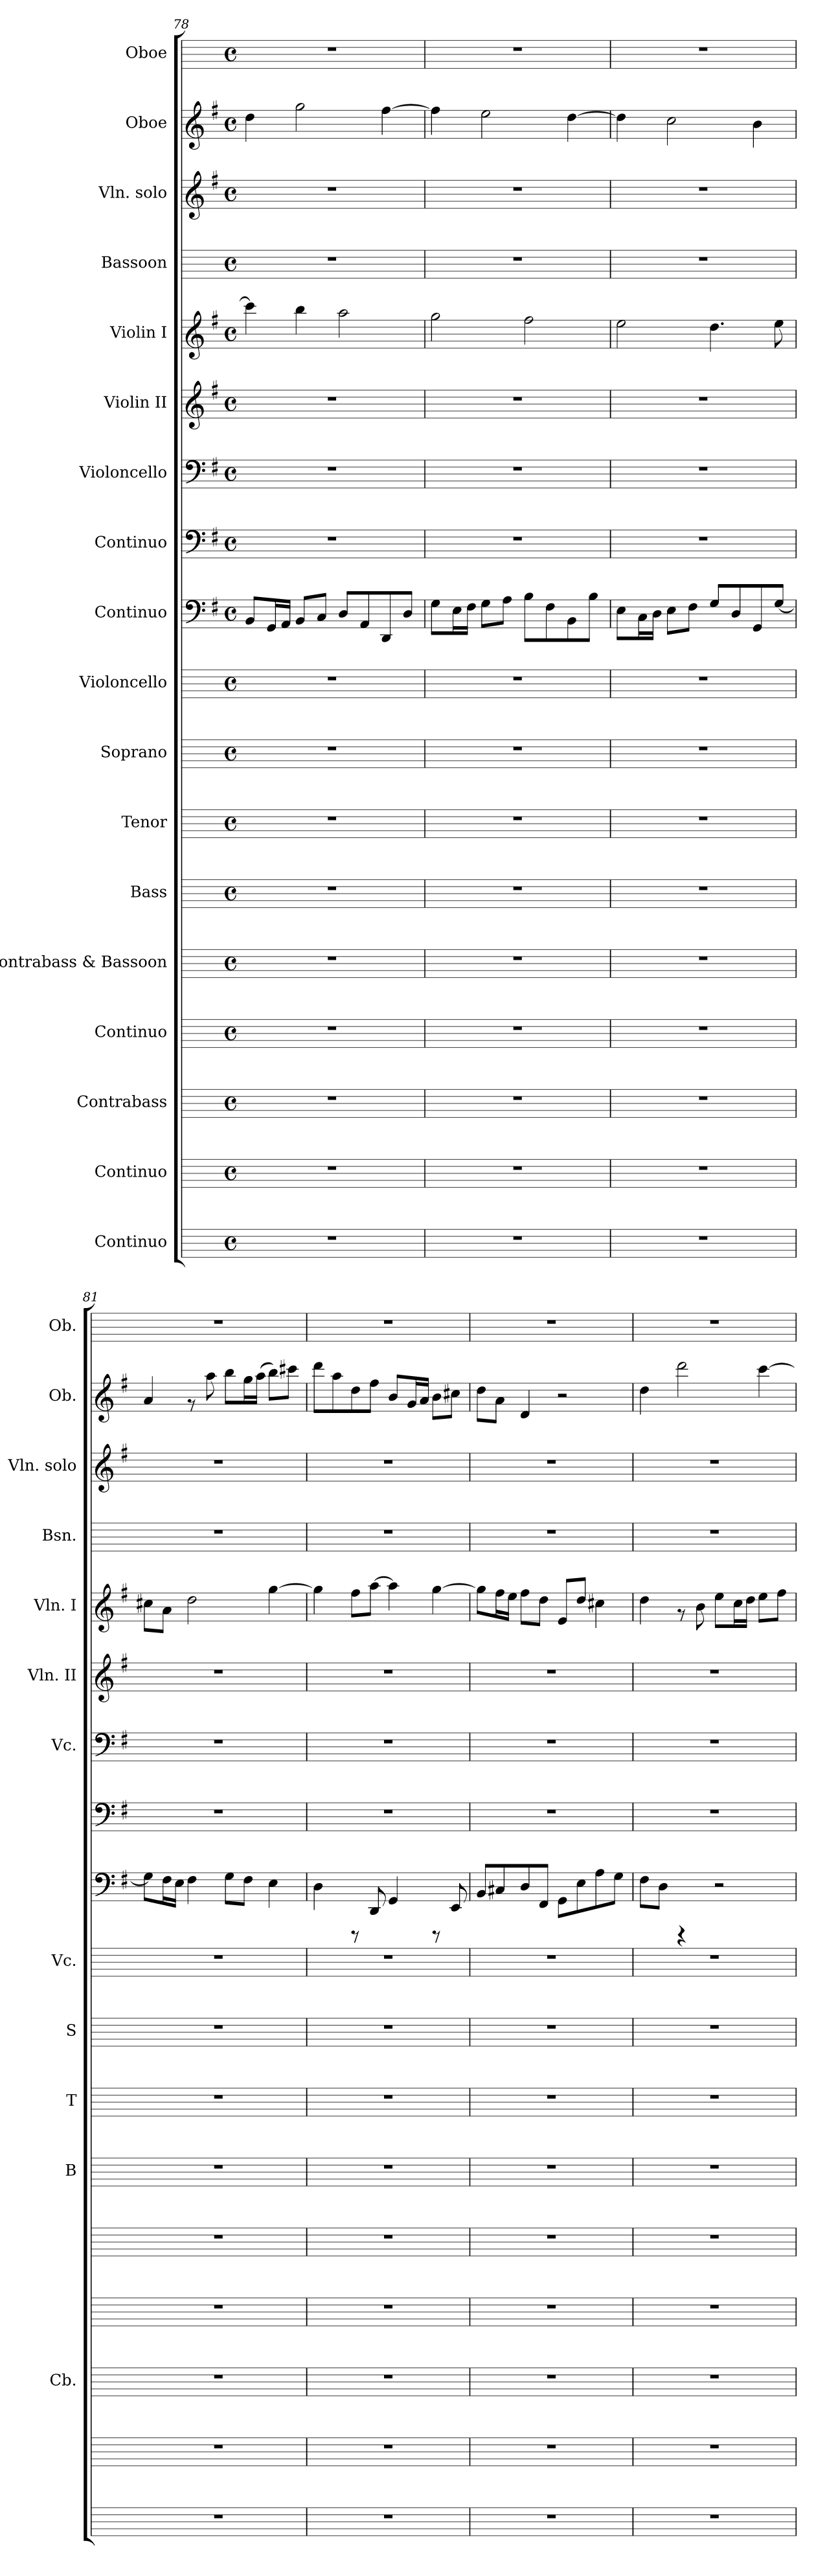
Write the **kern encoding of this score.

**kern	**kern	**kern	**kern	**kern	**kern	**kern	**kern	**kern	**kern	**kern	**kern	**kern	**kern	**kern	**kern	**kern	**kern
*part18	*part17	*part16	*part15	*part14	*part13	*part12	*part11	*part10	*part9	*part8	*part7	*part6	*part5	*part4	*part3	*part2	*part1
*staff18	*staff17	*staff16	*staff15	*staff14	*staff13	*staff12	*staff11	*staff10	*staff9	*staff8	*staff7	*staff6	*staff5	*staff4	*staff3	*staff2	*staff1
*I"Continuo	*I"Continuo	*I"Contrabass	*I"Continuo	*I"Contrabass  & Bassoon	*I"Bass	*I"Tenor	*I"Soprano	*I"Violoncello	*I"Continuo	*I"Continuo	*I"Violoncello	*I"Violin II	*I"Violin I	*I"Bassoon	*I"Vln. solo	*I"Oboe	*I"Oboe
*	*	*I'Cb.	*	*	*I'B	*I'T	*I'S	*I'Vc.	*	*	*I'Vc.	*I'Vln. II	*I'Vln. I	*I'Bsn.	*I'Vln. solo	*I'Ob.	*I'Ob.
*	*	*	*	*	*	*	*	*	*clefF4	*clefF4	*clefF4	*clefG2	*clefG2	*	*clefG2	*clefG2	*
*	*	*ITrd7c12	*	*ITrd7c12	*	*	*	*	*	*	*	*	*	*	*	*	*
*k[]	*k[]	*k[]	*k[]	*k[]	*k[]	*k[]	*k[]	*k[]	*k[f#]	*k[f#]	*k[f#]	*k[f#]	*k[f#]	*k[]	*k[f#]	*k[f#]	*k[]
*C:	*C:	*C:	*C:	*C:	*C:	*C:	*C:	*C:	*G:	*G:	*G:	*G:	*G:	*C:	*G:	*G:	*C:
*M4/4	*M4/4	*M4/4	*M4/4	*M4/4	*M4/4	*M4/4	*M4/4	*M4/4	*M4/4	*M4/4	*M4/4	*M4/4	*M4/4	*M4/4	*M4/4	*M4/4	*M4/4
*met(c)	*met(c)	*met(c)	*met(c)	*met(c)	*met(c)	*met(c)	*met(c)	*met(c)	*met(c)	*met(c)	*met(c)	*met(c)	*met(c)	*met(c)	*met(c)	*met(c)	*met(c)
=78	=78	=78	=78	=78	=78	=78	=78	=78	=78	=78	=78	=78	=78	=78	=78	=78	=78
1r	1r	1r	1r	1r	1r	1r	1r	1r	8BB/L	1r	1r	1r	4ccc\]	1r	1r	4dd\	1r
.	.	.	.	.	.	.	.	.	16GG/	.	.	.	.	.	.	.	.
.	.	.	.	.	.	.	.	.	16AA/J	.	.	.	.	.	.	.	.
.	.	.	.	.	.	.	.	.	8BB/L	.	.	.	4bb\	.	.	2gg\	.
.	.	.	.	.	.	.	.	.	8C/J	.	.	.	.	.	.	.	.
.	.	.	.	.	.	.	.	.	8D/L	.	.	.	2aa\	.	.	.	.
.	.	.	.	.	.	.	.	.	8AA/	.	.	.	.	.	.	.	.
.	.	.	.	.	.	.	.	.	8DD/	.	.	.	.	.	.	[>4ff#\	.
.	.	.	.	.	.	.	.	.	8D/J	.	.	.	.	.	.	.	.
!!LO:PB:g=z
=79	=79	=79	=79	=79	=79	=79	=79	=79	=79	=79	=79	=79	=79	=79	=79	=79	=79
1r	1r	1r	1r	1r	1r	1r	1r	1r	8G\L	1r	1r	1r	2gg\	1r	1r	4ff#\]	1r
.	.	.	.	.	.	.	.	.	16E\	.	.	.	.	.	.	.	.
.	.	.	.	.	.	.	.	.	16F#\J	.	.	.	.	.	.	.	.
.	.	.	.	.	.	.	.	.	8G\L	.	.	.	.	.	.	2ee\	.
.	.	.	.	.	.	.	.	.	8A\J	.	.	.	.	.	.	.	.
.	.	.	.	.	.	.	.	.	8B\L	.	.	.	2ff#\	.	.	.	.
.	.	.	.	.	.	.	.	.	8F#\	.	.	.	.	.	.	.	.
.	.	.	.	.	.	.	.	.	8BB\	.	.	.	.	.	.	[>4dd\	.
.	.	.	.	.	.	.	.	.	8B\J	.	.	.	.	.	.	.	.
=80	=80	=80	=80	=80	=80	=80	=80	=80	=80	=80	=80	=80	=80	=80	=80	=80	=80
1r	1r	1r	1r	1r	1r	1r	1r	1r	8E\L	1r	1r	1r	2ee\	1r	1r	4dd\]	1r
.	.	.	.	.	.	.	.	.	16C\	.	.	.	.	.	.	.	.
.	.	.	.	.	.	.	.	.	16D\J	.	.	.	.	.	.	.	.
.	.	.	.	.	.	.	.	.	8E\L	.	.	.	.	.	.	2cc\	.
.	.	.	.	.	.	.	.	.	8F#\J	.	.	.	.	.	.	.	.
.	.	.	.	.	.	.	.	.	8G/L	.	.	.	4.dd\	.	.	.	.
.	.	.	.	.	.	.	.	.	8D/	.	.	.	.	.	.	.	.
.	.	.	.	.	.	.	.	.	8GG/	.	.	.	.	.	.	4b\	.
.	.	.	.	.	.	.	.	.	[>8G/J	.	.	.	8ee\	.	.	.	.
=81	=81	=81	=81	=81	=81	=81	=81	=81	=81	=81	=81	=81	=81	=81	=81	=81	=81
1r	1r	1r	1r	1r	1r	1r	1r	1r	8G\L]	1r	1r	1r	8cc#X\L	1r	1r	4a/	1r
.	.	.	.	.	.	.	.	.	16F#\	.	.	.	8a\J	.	.	.	.
.	.	.	.	.	.	.	.	.	16E\J	.	.	.	.	.	.	.	.
.	.	.	.	.	.	.	.	.	4F#\	.	.	.	2dd\	.	.	8rf	.
.	.	.	.	.	.	.	.	.	.	.	.	.	.	.	.	8aa\	.
.	.	.	.	.	.	.	.	.	8G\L	.	.	.	.	.	.	8bb\L	.
.	.	.	.	.	.	.	.	.	8F#\J	.	.	.	.	.	.	16gg\	.
.	.	.	.	.	.	.	.	.	.	.	.	.	.	.	.	(>16aa\J	.
.	.	.	.	.	.	.	.	.	4E\	.	.	.	[>4gg\	.	.	8bb\L)	.
.	.	.	.	.	.	.	.	.	.	.	.	.	.	.	.	8ccc#X\J	.
=82	=82	=82	=82	=82	=82	=82	=82	=82	=82	=82	=82	=82	=82	=82	=82	=82	=82
1r	1r	1r	1r	1r	1r	1r	1r	1r	4D\	1r	1r	1r	4gg\]	1r	1r	8ddd\L	1r
.	.	.	.	.	.	.	.	.	.	.	.	.	.	.	.	8aa\	.
.	.	.	.	.	.	.	.	.	8rCCC	.	.	.	8ff#\L	.	.	8dd\	.
.	.	.	.	.	.	.	.	.	8DD/	.	.	.	[>8aa\J	.	.	8ff#\J	.
.	.	.	.	.	.	.	.	.	4GG/	.	.	.	4aa\]	.	.	8b/L	.
.	.	.	.	.	.	.	.	.	.	.	.	.	.	.	.	16g/	.
.	.	.	.	.	.	.	.	.	.	.	.	.	.	.	.	16a/J	.
.	.	.	.	.	.	.	.	.	8rCCC	.	.	.	[<4gg\	.	.	8b\L	.
.	.	.	.	.	.	.	.	.	8EE/	.	.	.	.	.	.	8cc#X\J	.
!!LO:LB:g=z
=83	=83	=83	=83	=83	=83	=83	=83	=83	=83	=83	=83	=83	=83	=83	=83	=83	=83
1r	1r	1r	1r	1r	1r	1r	1r	1r	8BB/L	1r	1r	1r	8gg\L]	1r	1r	8dd\L	1r
.	.	.	.	.	.	.	.	.	8C#X/	.	.	.	16ff#\	.	.	8a\J	.
.	.	.	.	.	.	.	.	.	.	.	.	.	16ee\J	.	.	.	.
.	.	.	.	.	.	.	.	.	8D/	.	.	.	8ff#\L	.	.	4d/	.
.	.	.	.	.	.	.	.	.	8FF#/J	.	.	.	8dd\J	.	.	.	.
.	.	.	.	.	.	.	.	.	8GG\L	.	.	.	8e/L	.	.	2r	.
.	.	.	.	.	.	.	.	.	8E\	.	.	.	8dd/J	.	.	.	.
.	.	.	.	.	.	.	.	.	8A\	.	.	.	4cc#X\	.	.	.	.
.	.	.	.	.	.	.	.	.	8G\J	.	.	.	.	.	.	.	.
=84	=84	=84	=84	=84	=84	=84	=84	=84	=84	=84	=84	=84	=84	=84	=84	=84	=84
1r	1r	1r	1r	1r	1r	1r	1r	1r	8F#\L	1r	1r	1r	4dd\	1r	1r	4dd\	1r
.	.	.	.	.	.	.	.	.	8D\J	.	.	.	.	.	.	.	.
.	.	.	.	.	.	.	.	.	4rCCC	.	.	.	8rf	.	.	2ddd\	.
.	.	.	.	.	.	.	.	.	.	.	.	.	8b\	.	.	.	.
.	.	.	.	.	.	.	.	.	2r	.	.	.	8ee\L	.	.	.	.
.	.	.	.	.	.	.	.	.	.	.	.	.	16cc\	.	.	.	.
.	.	.	.	.	.	.	.	.	.	.	.	.	16dd\J	.	.	.	.
.	.	.	.	.	.	.	.	.	.	.	.	.	8ee\L	.	.	[>4ccc\	.
.	.	.	.	.	.	.	.	.	.	.	.	.	8ff#\J	.	.	.	.
=	=	=	=	=	=	=	=	=	=	=	=	=	=	=	=	=	=
*-	*-	*-	*-	*-	*-	*-	*-	*-	*-	*-	*-	*-	*-	*-	*-	*-	*-
